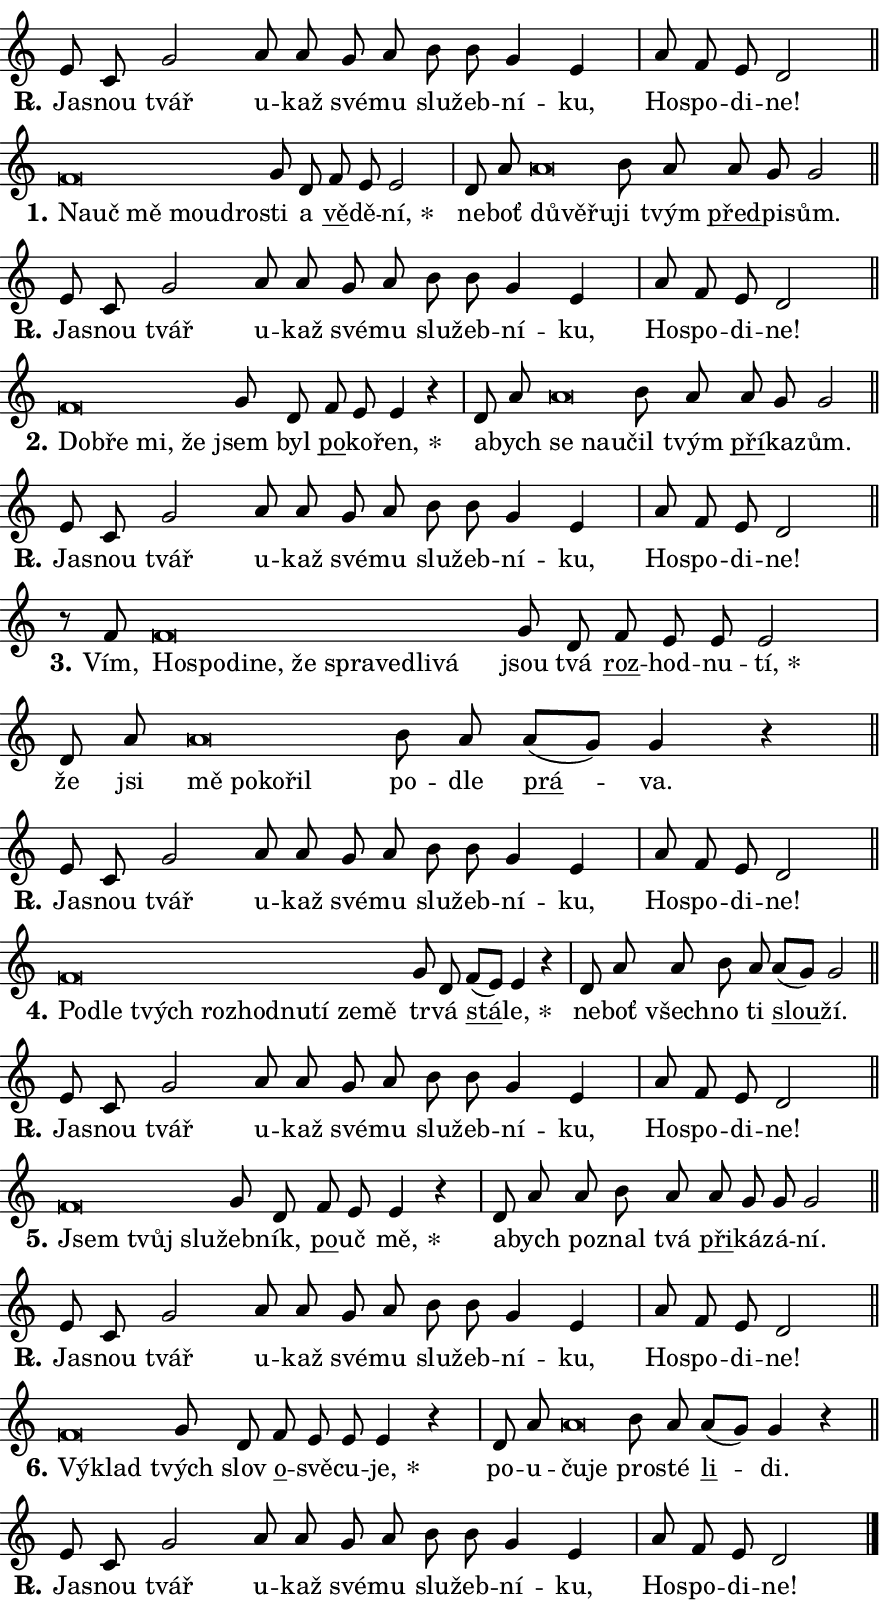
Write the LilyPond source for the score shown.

\version "2.24.0"
\header { tagline = "" }
\paper {
  indent = 0\cm
  top-margin = 0\cm
  right-margin = 0.13\cm % to fit lyric hyphens
  bottom-margin = 0\cm
  left-margin = 0\cm
  paper-width = 15\cm
  page-breaking = #ly:one-page-breaking
  system-system-spacing.basic-distance = #11
  score-system-spacing.basic-distance = #11
  ragged-last = ##f
}


%% Author: Thomas Morley
%% https://lists.gnu.org/archive/html/lilypond-user/2020-05/msg00002.html
#(define (line-position grob)
"Returns position of @var[grob} in current system:
   @code{'start}, if at first time-step
   @code{'end}, if at last time-step
   @code{'middle} otherwise
"
  (let* ((col (ly:item-get-column grob))
         (ln (ly:grob-object col 'left-neighbor))
         (rn (ly:grob-object col 'right-neighbor))
         (col-to-check-left (if (ly:grob? ln) ln col))
         (col-to-check-right (if (ly:grob? rn) rn col))
         (break-dir-left
           (and
             (ly:grob-property col-to-check-left 'non-musical #f)
             (ly:item-break-dir col-to-check-left)))
         (break-dir-right
           (and
             (ly:grob-property col-to-check-right 'non-musical #f)
             (ly:item-break-dir col-to-check-right))))
        (cond ((eqv? 1 break-dir-left) 'start)
              ((eqv? -1 break-dir-right) 'end)
              (else 'middle))))

#(define (tranparent-at-line-position vctor)
  (lambda (grob)
  "Relying on @code{line-position} select the relevant enry from @var{vctor}.
Used to determine transparency,"
    (case (line-position grob)
      ((end) (not (vector-ref vctor 0)))
      ((middle) (not (vector-ref vctor 1)))
      ((start) (not (vector-ref vctor 2))))))

noteHeadBreakVisibility =
#(define-music-function (break-visibility)(vector?)
"Makes @code{NoteHead}s transparent relying on @var{break-visibility}"
#{
  \override NoteHead.transparent =
    #(tranparent-at-line-position break-visibility)
#})

#(define delete-ledgers-for-transparent-note-heads
  (lambda (grob)
    "Reads whether a @code{NoteHead} is transparent.
If so this @code{NoteHead} is removed from @code{'note-heads} from
@var{grob}, which is supposed to be @code{LedgerLineSpanner}.
As a result ledgers are not printed for this @code{NoteHead}"
    (let* ((nhds-array (ly:grob-object grob 'note-heads))
           (nhds-list
             (if (ly:grob-array? nhds-array)
                 (ly:grob-array->list nhds-array)
                 '()))
           ;; Relies on the transparent-property being done before
           ;; Staff.LedgerLineSpanner.after-line-breaking is executed.
           ;; This is fragile ...
           (to-keep
             (remove
               (lambda (nhd)
                 (ly:grob-property nhd 'transparent #f))
               nhds-list)))
      ;; TODO find a better method to iterate over grob-arrays, similiar
      ;; to filter/remove etc for lists
      ;; For now rebuilt from scratch
      (set! (ly:grob-object grob 'note-heads)  '())
      (for-each
        (lambda (nhd)
          (ly:pointer-group-interface::add-grob grob 'note-heads nhd))
        to-keep))))

squashNotes = {
  \override NoteHead.X-extent = #'(-0.2 . 0.2)
  \override NoteHead.Y-extent = #'(-0.75 . 0)
  \override NoteHead.stencil =
    #(lambda (grob)
       (let ((pos (ly:grob-property grob 'staff-position)))
         (begin
           (if (< pos -7) (display "ERROR: Lower brevis then expected\n") (display ""))
           (if (<= pos -6) ly:text-interface::print ly:note-head::print))))
}
unSquashNotes = {
  \revert NoteHead.X-extent
  \revert NoteHead.Y-extent
  \revert NoteHead.stencil
}

hideNotes = \noteHeadBreakVisibility #begin-of-line-visible
unHideNotes = \noteHeadBreakVisibility #all-visible

% work-around for resetting accidentals
% https://lilypond.org/doc/v2.23/Documentation/notation/displaying-rhythms#unmetered-music
cadenzaMeasure = {
  \cadenzaOff
  \partial 1024 s1024
  \cadenzaOn
}

#(define-markup-command (accent layout props text) (markup?)
  "Underline accented syllable"
  (interpret-markup layout props
    #{\markup \override #'(offset . 4.3) \underline { #text }#}))

responsum = \markup \concat {
  "R" \hspace #-1.05 \path #0.1 #'((moveto 0 0.07) (lineto 0.9 0.8)) \hspace #0.05 "."
}

spaceSize = #0.6828661417322834 % exact space size for TeX Gyre Schola

\layout {
  \context {
    \Staff
    \remove "Time_signature_engraver"
    \override LedgerLineSpanner.after-line-breaking = #delete-ledgers-for-transparent-note-heads
  }
  \context {
    \Lyrics {
      \override LyricSpace.minimum-distance = \spaceSize
      \override LyricText.font-name = #"TeX Gyre Schola"
      \override LyricText.font-size = 1
      \override StanzaNumber.font-name = #"TeX Gyre Schola Bold"
      \override StanzaNumber.font-size = 1
    }
  }
  \context {
    \Score 
    \override NoteHead.text =
      #(lambda (grob) 
        (let ((pos (ly:grob-property grob 'staff-position)))
          #{\markup {
            \combine
              \halign #-0.55 \raise #(if (= pos -6) 0 0.5) \override #'(thickness . 2) \draw-line #'(3.2 . 0)
              \musicglyph "noteheads.sM1"
          }#}))
  }
}

% magnetic-lyrics.ily
%
%   written by
%     Jean Abou Samra <jean@abou-samra.fr>
%     Werner Lemberg <wl@gnu.org>
%
%   adapted by
%     Jiri Hon <jiri.hon@gmail.com>
%
% Version 2022-Apr-15

% https://www.mail-archive.com/lilypond-user@gnu.org/msg149350.html

#(define (Left_hyphen_pointer_engraver context)
   "Collect syllable-hyphen-syllable occurrences in lyrics and store
them in properties.  This engraver only looks to the left.  For
example, if the lyrics input is @code{foo -- bar}, it does the
following.

@itemize @bullet
@item
Set the @code{text} property of the @code{LyricHyphen} grob between
@q{foo} and @q{bar} to @code{foo}.

@item
Set the @code{left-hyphen} property of the @code{LyricText} grob with
text @q{foo} to the @code{LyricHyphen} grob between @q{foo} and
@q{bar}.
@end itemize

Use this auxiliary engraver in combination with the
@code{lyric-@/text::@/apply-@/magnetic-@/offset!} hook."
   (let ((hyphen #f)
         (text #f))
     (make-engraver
      (acknowledgers
       ((lyric-syllable-interface engraver grob source-engraver)
        (set! text grob)))
      (end-acknowledgers
       ((lyric-hyphen-interface engraver grob source-engraver)
        ;(when (not (grob::has-interface grob 'lyric-space-interface))
          (set! hyphen grob)));)
      ((stop-translation-timestep engraver)
       (when (and text hyphen)
         (ly:grob-set-object! text 'left-hyphen hyphen))
       (set! text #f)
       (set! hyphen #f)))))

#(define (lyric-text::apply-magnetic-offset! grob)
   "If the space between two syllables is less than the value in
property @code{LyricText@/.details@/.squash-threshold}, move the right
syllable to the left so that it gets concatenated with the left
syllable.

Use this function as a hook for
@code{LyricText@/.after-@/line-@/breaking} if the
@code{Left_@/hyphen_@/pointer_@/engraver} is active."
   (let ((hyphen (ly:grob-object grob 'left-hyphen #f)))
     (when hyphen
       (let ((left-text (ly:spanner-bound hyphen LEFT)))
         (when (grob::has-interface left-text 'lyric-syllable-interface)
           (let* ((common (ly:grob-common-refpoint grob left-text X))
                  (this-x-ext (ly:grob-extent grob common X))
                  (left-x-ext
                   (begin
                     ;; Trigger magnetism for left-text.
                     (ly:grob-property left-text 'after-line-breaking)
                     (ly:grob-extent left-text common X)))
                  ;; `delta` is the gap width between two syllables.
                  (delta (- (interval-start this-x-ext)
                            (interval-end left-x-ext)))
                  (details (ly:grob-property grob 'details))
                  (threshold (assoc-get 'squash-threshold details 0.2)))
             (when (< delta threshold)
               (let* (;; We have to manipulate the input text so that
                      ;; ligatures crossing syllable boundaries are not
                      ;; disabled.  For languages based on the Latin
                      ;; script this is essentially a beautification.
                      ;; However, for non-Western scripts it can be a
                      ;; necessity.
                      (lt (ly:grob-property left-text 'text))
                      (rt (ly:grob-property grob 'text))
                      (is-space (grob::has-interface hyphen 'lyric-space-interface))
                      (space (if is-space " " ""))
                      (extra-delta (if is-space spaceSize 0))
                      ;; Append new syllable.
                      (ltrt-space (if (and (string? lt) (string? rt))
                                (string-append lt space rt)
                                (make-concat-markup (list lt space rt))))
                      ;; Right-align `ltrt` to the right side.
                      (ltrt-space-markup (grob-interpret-markup
                               grob
                               (make-translate-markup
                                (cons (interval-length this-x-ext) 0)
                                (make-right-align-markup ltrt-space)))))
                 (begin
                   ;; Don't print `left-text`.
                   (ly:grob-set-property! left-text 'stencil #f)
                   ;; Set text and stencil (which holds all collected
                   ;; syllables so far) and shift it to the left.
                   (ly:grob-set-property! grob 'text ltrt-space)
                   (ly:grob-set-property! grob 'stencil ltrt-space-markup)
                   (ly:grob-translate-axis! grob (- (- delta extra-delta)) X))))))))))


#(define (lyric-hyphen::displace-bounds-first grob)
   ;; Make very sure this callback isn't triggered too early.
   (let ((left (ly:spanner-bound grob LEFT))
         (right (ly:spanner-bound grob RIGHT)))
     (ly:grob-property left 'after-line-breaking)
     (ly:grob-property right 'after-line-breaking)
     (ly:lyric-hyphen::print grob)))

squashThreshold = #0.4

\layout {
  \context {
    \Lyrics
    \consists #Left_hyphen_pointer_engraver
    \override LyricText.after-line-breaking =
      #lyric-text::apply-magnetic-offset!
    \override LyricHyphen.stencil = #lyric-hyphen::displace-bounds-first
    \override LyricText.details.squash-threshold = \squashThreshold
    \override LyricHyphen.minimum-distance = 0
    \override LyricHyphen.minimum-length = \squashThreshold
  }
}

squashText = \override LyricText.details.squash-threshold = 9999
unSquashText = \override LyricText.details.squash-threshold = \squashThreshold

leftText = \override LyricText.self-alignment-X = #LEFT
unLeftText = \revert LyricText.self-alignment-X

starOffset = #(lambda (grob) 
                (let ((x_offset (ly:self-alignment-interface::aligned-on-x-parent grob)))
                  (if (= x_offset 0) 0 (+ x_offset 1.2))))

star = #(define-music-function (syllable)(string?)
"Append star separator at the end of a syllable"
#{
  \once \override LyricText.X-offset = #starOffset
  \lyricmode { \markup {
    #syllable
    \override #'((font-name . "TeX Gyre Schola Bold")) \hspace #0.2 \lower #0.65 \larger "*"
  } }
#})

starAccent = #(define-music-function (syllable)(string?)
"Append star separator at the end of a syllable and make accent"
#{
  \once \override LyricText.X-offset = #starOffset
  \lyricmode { \markup {
    \accent #syllable
    \override #'((font-name . "TeX Gyre Schola Bold")) \hspace #0.2 \lower #0.65 \larger "*"
  } }
#})

breath = #(define-music-function (syllable)(string?)
"Append breathing indicator at the end of a syllable"
#{
  \lyricmode { \markup { #syllable "+" } }
#})

optionalBreath = #(define-music-function (syllable)(string?)
"Append optional breathing indicator at the end of a syllable"
#{
  \lyricmode { \markup { #syllable "(+)" } }
#})


\score {
    <<
        \new Voice = "melody" { \cadenzaOn \key c \major \relative { e'8 c g'2 a8 a \bar "" g a \bar "" b b \bar "" g4 e \cadenzaMeasure \bar "|" a8 f e d2 \cadenzaMeasure \bar "||" \break } }
        \new Lyrics \lyricsto "melody" { \lyricmode { \set stanza = \responsum
Ja -- snou tvář u -- kaž své -- mu slu -- žeb -- ní -- ku, Ho -- spo -- di -- ne! } }
    >>
    \layout {}
}

\score {
    <<
        \new Voice = "melody" { \cadenzaOn \key c \major \relative { \squashNotes f'\breve*1/16 \hideNotes \breve*1/16 \bar "" \breve*1/16 \bar "" \breve*1/16 \breve*1/16 \bar "" \unHideNotes \unSquashNotes g8 d \bar "" f e e2 \cadenzaMeasure \bar "|" d8 a' \bar "" \squashNotes a\breve*1/16 \hideNotes \breve*1/16 \breve*1/16 \bar "" \unHideNotes \unSquashNotes b8 a \bar "" a g g2 \cadenzaMeasure \bar "||" \break } }
        \new Lyrics \lyricsto "melody" { \lyricmode { \set stanza = "1."
\leftText Na -- \squashText uč mě mou -- dro -- \unLeftText \unSquashText sti a \markup \accent vě -- dě -- \star ní, ne -- boť \leftText dů -- \squashText vě -- řu -- \unLeftText \unSquashText ji tvým \markup \accent před -- pi -- sům. } }
    >>
    \layout {}
}

\score {
    <<
        \new Voice = "melody" { \cadenzaOn \key c \major \relative { e'8 c g'2 a8 a \bar "" g a \bar "" b b \bar "" g4 e \cadenzaMeasure \bar "|" a8 f e d2 \cadenzaMeasure \bar "||" \break } }
        \new Lyrics \lyricsto "melody" { \lyricmode { \set stanza = \responsum
Ja -- snou tvář u -- kaž své -- mu slu -- žeb -- ní -- ku, Ho -- spo -- di -- ne! } }
    >>
    \layout {}
}

\score {
    <<
        \new Voice = "melody" { \cadenzaOn \key c \major \relative { \squashNotes f'\breve*1/16 \hideNotes \breve*1/16 \bar "" \breve*1/16 \breve*1/16 \bar "" \unHideNotes \unSquashNotes g8 d \bar "" f e e4 r \cadenzaMeasure \bar "|" d8 a' \bar "" \squashNotes a\breve*1/16 \hideNotes \breve*1/16 \breve*1/16 \bar "" \unHideNotes \unSquashNotes b8 a \bar "" a g g2 \cadenzaMeasure \bar "||" \break } }
        \new Lyrics \lyricsto "melody" { \lyricmode { \set stanza = "2."
\leftText Dob -- \squashText ře mi, že \unLeftText \unSquashText jsem byl \markup \accent po -- ko -- \star řen, a -- bych \leftText se \squashText na -- u -- \unLeftText \unSquashText čil tvým \markup \accent pří -- ka -- zům. } }
    >>
    \layout {}
}

\score {
    <<
        \new Voice = "melody" { \cadenzaOn \key c \major \relative { e'8 c g'2 a8 a \bar "" g a \bar "" b b \bar "" g4 e \cadenzaMeasure \bar "|" a8 f e d2 \cadenzaMeasure \bar "||" \break } }
        \new Lyrics \lyricsto "melody" { \lyricmode { \set stanza = \responsum
Ja -- snou tvář u -- kaž své -- mu slu -- žeb -- ní -- ku, Ho -- spo -- di -- ne! } }
    >>
    \layout {}
}

\score {
    <<
        \new Voice = "melody" { \cadenzaOn \key c \major \relative { r8 f'8 \squashNotes f\breve*1/16 \hideNotes \breve*1/16 \bar "" \breve*1/16 \bar "" \breve*1/16 \bar "" \breve*1/16 \bar "" \breve*1/16 \bar "" \breve*1/16 \bar "" \breve*1/16 \breve*1/16 \bar "" \unHideNotes \unSquashNotes g8 d \bar "" f e e e2 \cadenzaMeasure \bar "|" d8 a' \bar "" \squashNotes a\breve*1/16 \hideNotes \breve*1/16 \bar "" \breve*1/16 \breve*1/16 \bar "" \unHideNotes \unSquashNotes b8 a \bar "" a[( g)] g4 r \cadenzaMeasure \bar "||" \break } }
        \new Lyrics \lyricsto "melody" { \lyricmode { \set stanza = "3."
Vím, \leftText Ho -- \squashText spo -- di -- ne, že spra -- ve -- dli -- vá \unLeftText \unSquashText jsou tvá \markup \accent roz -- hod -- nu -- \star tí, že jsi \leftText mě \squashText po -- ko -- řil \unLeftText \unSquashText po -- dle \markup \accent prá -- va. } }
    >>
    \layout {}
}

\score {
    <<
        \new Voice = "melody" { \cadenzaOn \key c \major \relative { e'8 c g'2 a8 a \bar "" g a \bar "" b b \bar "" g4 e \cadenzaMeasure \bar "|" a8 f e d2 \cadenzaMeasure \bar "||" \break } }
        \new Lyrics \lyricsto "melody" { \lyricmode { \set stanza = \responsum
Ja -- snou tvář u -- kaž své -- mu slu -- žeb -- ní -- ku, Ho -- spo -- di -- ne! } }
    >>
    \layout {}
}

\score {
    <<
        \new Voice = "melody" { \cadenzaOn \key c \major \relative { \squashNotes f'\breve*1/16 \hideNotes \breve*1/16 \bar "" \breve*1/16 \bar "" \breve*1/16 \bar "" \breve*1/16 \bar "" \breve*1/16 \bar "" \breve*1/16 \bar "" \breve*1/16 \breve*1/16 \bar "" \unHideNotes \unSquashNotes g8 d \bar "" f[( e)] e4 r \cadenzaMeasure \bar "|" d8 a' \bar "" a b8 a \bar "" a[( g)] g2 \cadenzaMeasure \bar "||" \break } }
        \new Lyrics \lyricsto "melody" { \lyricmode { \set stanza = "4."
\leftText Po -- \squashText dle tvých roz -- hod -- nu -- tí ze -- mě \unLeftText \unSquashText tr -- vá \markup \accent stá -- \star le, ne -- boť všech -- no ti \markup \accent slou -- ží. } }
    >>
    \layout {}
}

\score {
    <<
        \new Voice = "melody" { \cadenzaOn \key c \major \relative { e'8 c g'2 a8 a \bar "" g a \bar "" b b \bar "" g4 e \cadenzaMeasure \bar "|" a8 f e d2 \cadenzaMeasure \bar "||" \break } }
        \new Lyrics \lyricsto "melody" { \lyricmode { \set stanza = \responsum
Ja -- snou tvář u -- kaž své -- mu slu -- žeb -- ní -- ku, Ho -- spo -- di -- ne! } }
    >>
    \layout {}
}

\score {
    <<
        \new Voice = "melody" { \cadenzaOn \key c \major \relative { \squashNotes f'\breve*1/16 \hideNotes \breve*1/16 \breve*1/16 \bar "" \unHideNotes \unSquashNotes g8 d \bar "" f e e4 r \cadenzaMeasure \bar "|" d8 a' \bar "" a b8 a \bar "" a g g g2 \cadenzaMeasure \bar "||" \break } }
        \new Lyrics \lyricsto "melody" { \lyricmode { \set stanza = "5."
\leftText Jsem \squashText tvůj slu -- \unLeftText \unSquashText žeb -- ník, \markup \accent po -- uč \star mě, a -- bych po -- znal tvá \markup \accent při -- ká -- zá -- ní. } }
    >>
    \layout {}
}

\score {
    <<
        \new Voice = "melody" { \cadenzaOn \key c \major \relative { e'8 c g'2 a8 a \bar "" g a \bar "" b b \bar "" g4 e \cadenzaMeasure \bar "|" a8 f e d2 \cadenzaMeasure \bar "||" \break } }
        \new Lyrics \lyricsto "melody" { \lyricmode { \set stanza = \responsum
Ja -- snou tvář u -- kaž své -- mu slu -- žeb -- ní -- ku, Ho -- spo -- di -- ne! } }
    >>
    \layout {}
}

\score {
    <<
        \new Voice = "melody" { \cadenzaOn \key c \major \relative { \squashNotes f'\breve*1/16 \hideNotes \breve*1/16 \bar "" \unHideNotes \unSquashNotes g8 d \bar "" f e e e4 r \cadenzaMeasure \bar "|" d8 a' \bar "" \squashNotes a\breve*1/16 \hideNotes \breve*1/16 \bar "" \unHideNotes \unSquashNotes b8 a \bar "" a[( g)] g4 r \cadenzaMeasure \bar "||" \break } }
        \new Lyrics \lyricsto "melody" { \lyricmode { \set stanza = "6."
\leftText Vý -- \squashText klad \unLeftText \unSquashText tvých slov \markup \accent o -- svě -- cu -- \star je, po -- u -- \leftText ču -- \squashText je \unLeftText \unSquashText pro -- sté \markup \accent li -- di. } }
    >>
    \layout {}
}

\score {
    <<
        \new Voice = "melody" { \cadenzaOn \key c \major \relative { e'8 c g'2 a8 a \bar "" g a \bar "" b b \bar "" g4 e \cadenzaMeasure \bar "|" a8 f e d2 \cadenzaMeasure \bar "||" \break } \bar "|." }
        \new Lyrics \lyricsto "melody" { \lyricmode { \set stanza = \responsum
Ja -- snou tvář u -- kaž své -- mu slu -- žeb -- ní -- ku, Ho -- spo -- di -- ne! } }
    >>
    \layout {}
}
